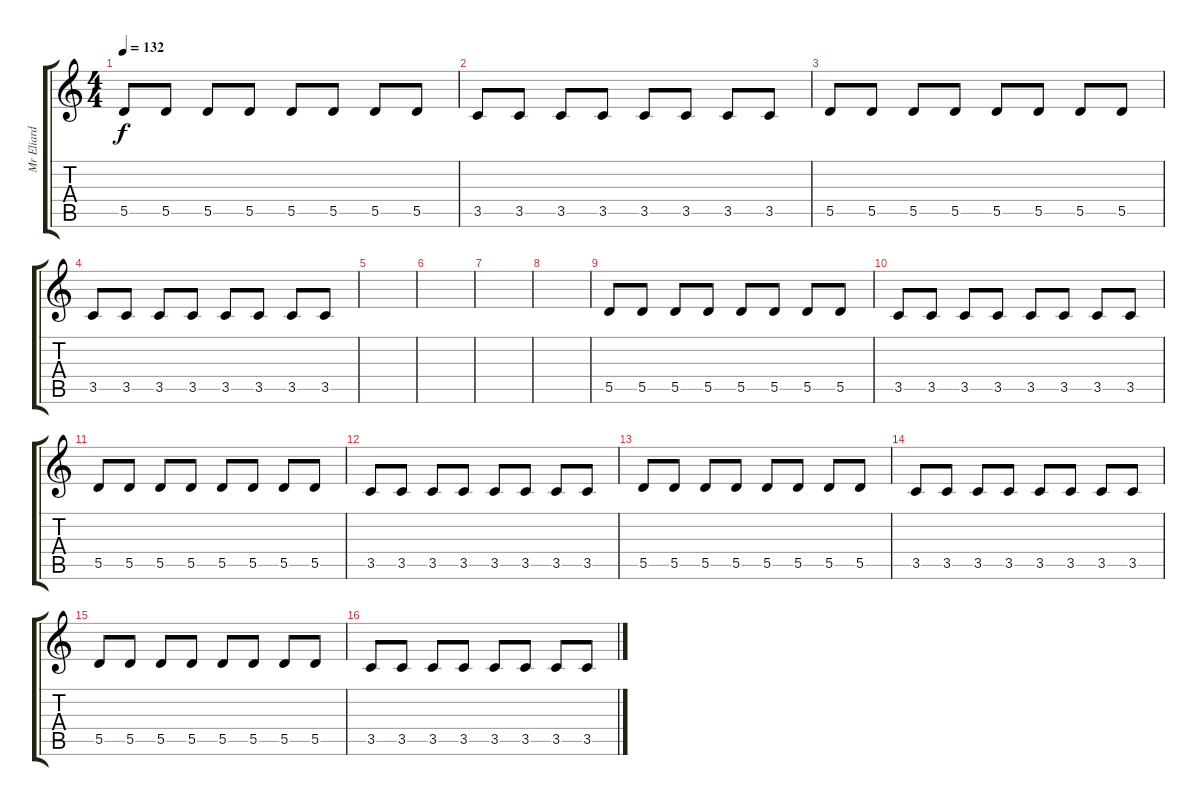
\track ("Mr Eliard" "Mr Eliard") {instrument electricbassfinger}
\staff {score tabs}
\tuning (E4 B3 G3 D3 A2 E2) {hide}
\ts (4 4)
\tempo 132
\clef g2
\ks c
5.5.8{dy f} 5.5.8 5.5.8 5.5.8 5.5.8 5.5.8 5.5.8 5.5.8 |
3.5.8 3.5.8 3.5.8 3.5.8 3.5.8 3.5.8 3.5.8 3.5.8 |
5.5.8 5.5.8 5.5.8 5.5.8 5.5.8 5.5.8 5.5.8 5.5.8 |
3.5.8 3.5.8 3.5.8 3.5.8 3.5.8 3.5.8 3.5.8 3.5.8 |
|
|
|
|
5.5.8 5.5.8 5.5.8 5.5.8 5.5.8 5.5.8 5.5.8 5.5.8 |
3.5.8 3.5.8 3.5.8 3.5.8 3.5.8 3.5.8 3.5.8 3.5.8 |
5.5.8 5.5.8 5.5.8 5.5.8 5.5.8 5.5.8 5.5.8 5.5.8 |
3.5.8 3.5.8 3.5.8 3.5.8 3.5.8 3.5.8 3.5.8 3.5.8 |
5.5.8 5.5.8 5.5.8 5.5.8 5.5.8 5.5.8 5.5.8 5.5.8 |
3.5.8 3.5.8 3.5.8 3.5.8 3.5.8 3.5.8 3.5.8 3.5.8 |
5.5.8 5.5.8 5.5.8 5.5.8 5.5.8 5.5.8 5.5.8 5.5.8 |
3.5.8 3.5.8 3.5.8 3.5.8 3.5.8 3.5.8 3.5.8 3.5.8
